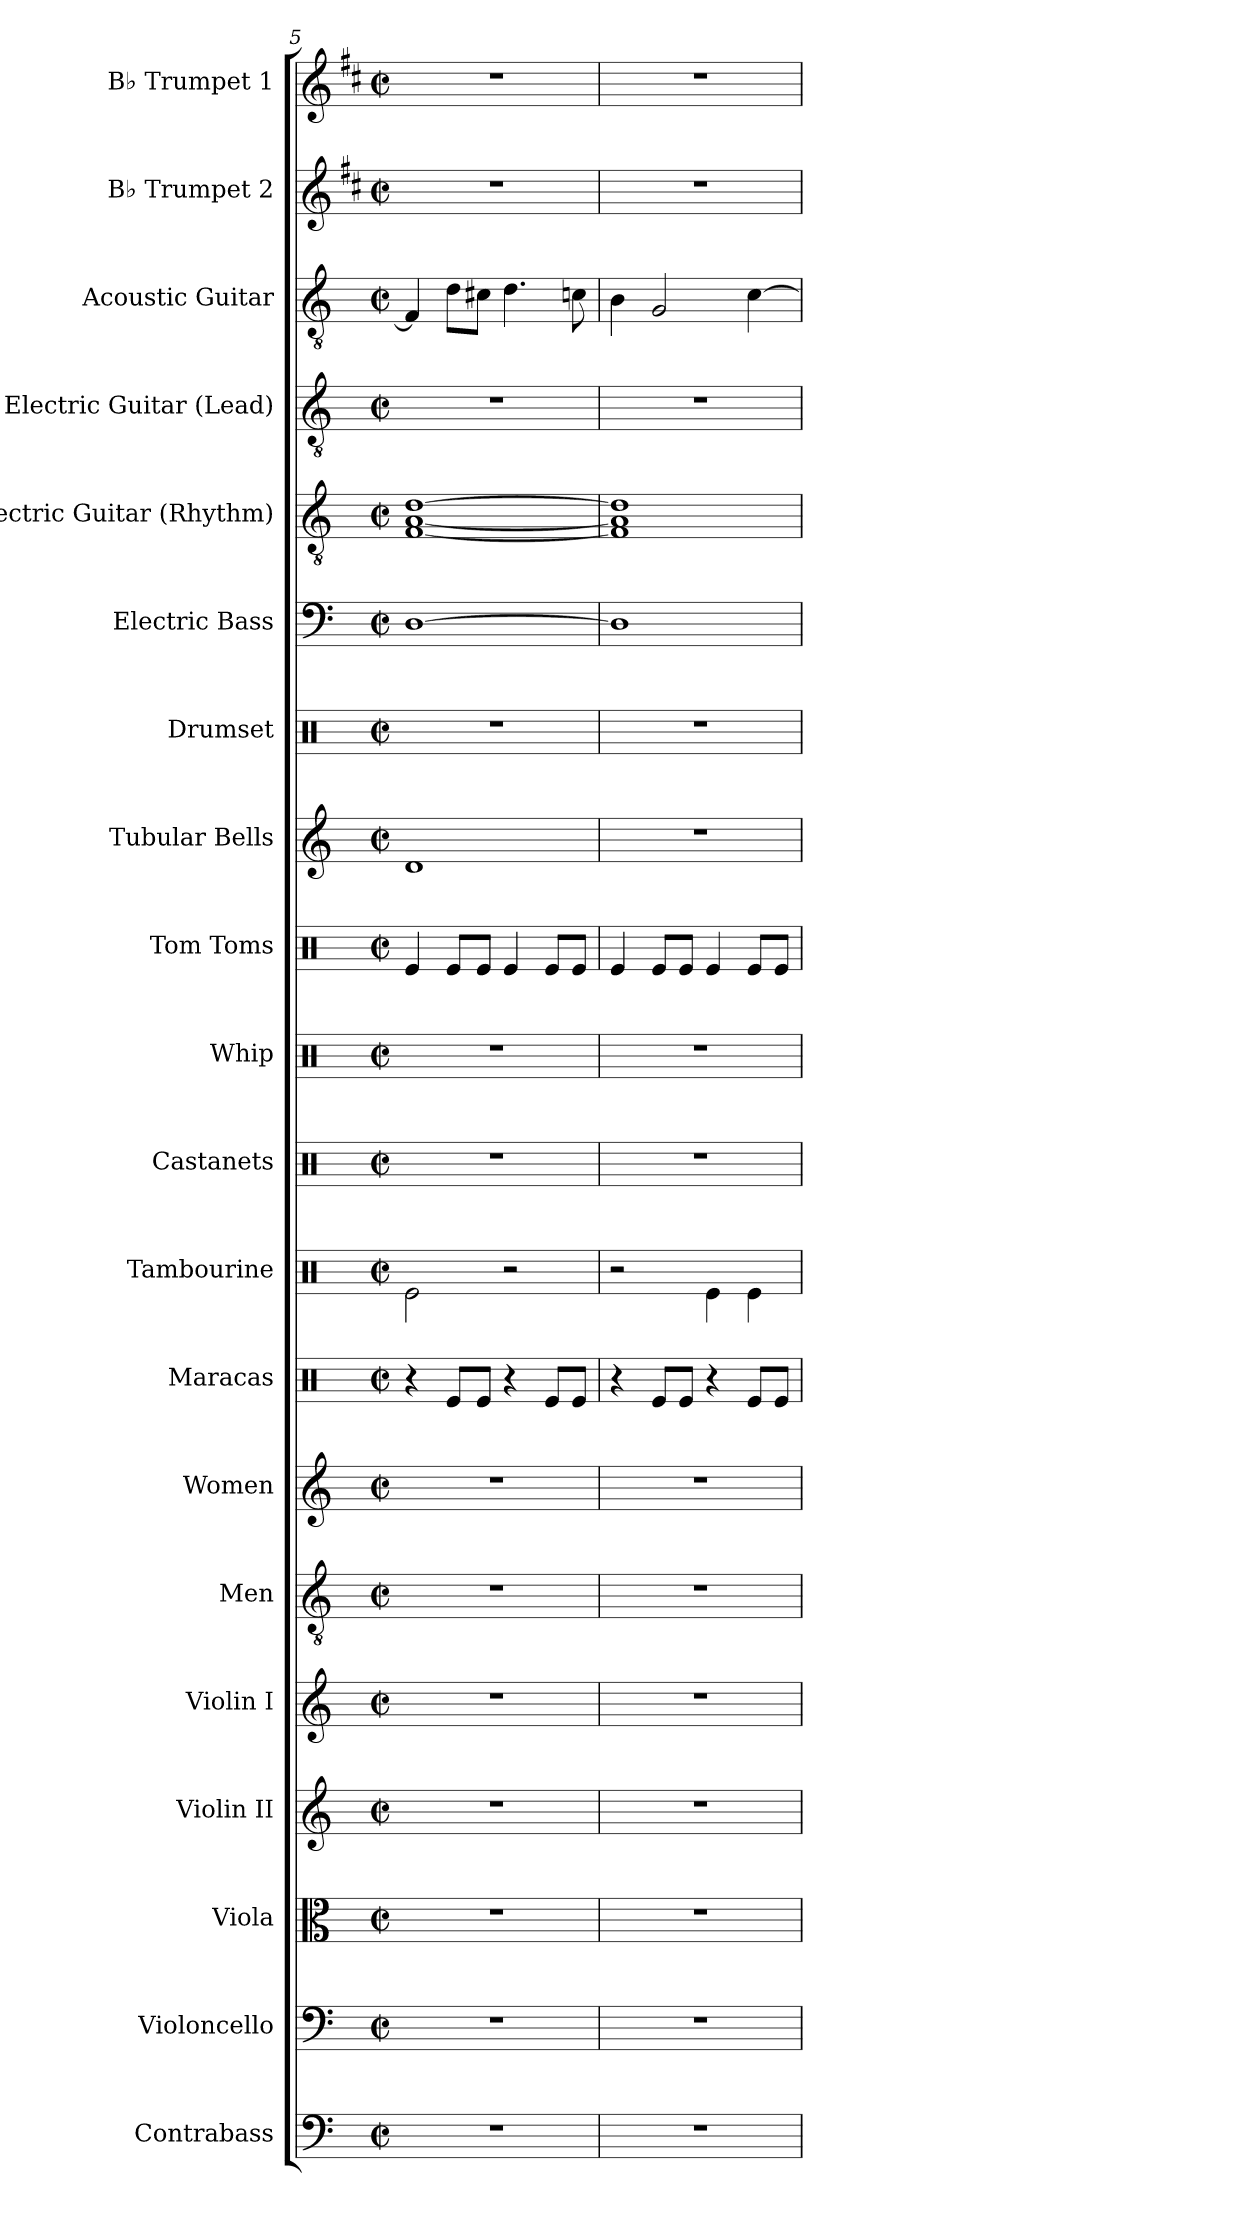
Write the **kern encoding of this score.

**kern	**kern	**kern	**kern	**kern	**kern	**kern	**kern	**kern	**kern	**kern	**kern	**kern	**kern	**kern	**kern	**kern	**kern	**kern	**kern
*part20	*part19	*part18	*part17	*part16	*part15	*part14	*part13	*part12	*part11	*part10	*part9	*part8	*part7	*part6	*part5	*part4	*part3	*part2	*part1
*staff20	*staff19	*staff18	*staff17	*staff16	*staff15	*staff14	*staff13	*staff12	*staff11	*staff10	*staff9	*staff8	*staff7	*staff6	*staff5	*staff4	*staff3	*staff2	*staff1
*I"Contrabass	*I"Violoncello	*I"Viola	*I"Violin II	*I"Violin I	*I"Men	*I"Women	*I"Maracas	*I"Tambourine	*I"Castanets	*I"Whip	*I"Tom Toms	*I"Tubular Bells	*I"Drumset	*I"Electric Bass	*I"Electric Guitar (Rhythm)	*I"Electric Guitar (Lead)	*I"Acoustic Guitar	*I"B♭ Trumpet 2	*I"B♭ Trumpet 1
*I'Cb.	*I'Vc.	*I'Vla.	*I'Vln. II	*I'Vln. I	*I'Men.	*I'Wo.	*I'Mrcs.	*I'Tamb.	*I'Cst.	*I'Wh.	*I'Toms	*I'Tu. Be.	*I'Drs.	*I'El. B.	*I'El. Guit. (R)	*I'El. Guit. (L)	*I'Guit.	*I'B♭ Tpt. 2	*I'B♭ Tpt. 1
*clefF4	*clefF4	*clefC3	*clefG2	*clefG2	*clefGv2	*clefG2	*clefX	*clefX	*clefX	*clefX	*clefX	*clefG2	*clefX	*clefF4	*clefGv2	*clefGv2	*clefGv2	*clefG2	*clefG2
*ITrd7c12	*	*	*	*	*	*	*	*	*	*	*	*	*	*ITrd7c12	*	*	*	*ITrd1c2	*ITrd1c2
*k[]	*k[]	*k[]	*k[]	*k[]	*k[]	*k[]	*k[]	*k[]	*k[]	*k[]	*k[]	*k[]	*k[]	*k[]	*k[]	*k[]	*k[]	*k[]	*k[]
*M2/2	*M2/2	*M2/2	*M2/2	*M2/2	*M2/2	*M2/2	*M2/2	*M2/2	*M2/2	*M2/2	*M2/2	*M2/2	*M2/2	*M2/2	*M2/2	*M2/2	*M2/2	*M2/2	*M2/2
*met(c|)	*met(c|)	*met(c|)	*met(c|)	*met(c|)	*met(c|)	*met(c|)	*met(c|)	*met(c|)	*met(c|)	*met(c|)	*met(c|)	*met(c|)	*met(c|)	*met(c|)	*met(c|)	*met(c|)	*met(c|)	*met(c|)	*met(c|)
=5	=5	=5	=5	=5	=5	=5	=5	=5	=5	=5	=5	=5	=5	=5	=5	=5	=5	=5	=5
1r	1r	1r	1r	1r	1r	1r	4r	2Re\	1r	1r	4Re/	1d	1r	[1DD	[1F [1A [1d	1r	4F/]	1r	1r
.	.	.	.	.	.	.	8Re/L	.	.	.	8Re/L	.	.	.	.	.	8d\L	.	.
.	.	.	.	.	.	.	8Re/J	.	.	.	8Re/J	.	.	.	.	.	8c#X\J	.	.
.	.	.	.	.	.	.	4r	2r	.	.	4Re/	.	.	.	.	.	4.d\	.	.
.	.	.	.	.	.	.	8Re/L	.	.	.	8Re/L	.	.	.	.	.	.	.	.
.	.	.	.	.	.	.	8Re/J	.	.	.	8Re/J	.	.	.	.	.	8cn\	.	.
=6	=6	=6	=6	=6	=6	=6	=6	=6	=6	=6	=6	=6	=6	=6	=6	=6	=6	=6	=6
1r	1r	1r	1r	1r	1r	1r	4r	2r	1r	1r	4Re/	1r	1r	1DD]	1F] 1A] 1d]	1r	4B\	1r	1r
.	.	.	.	.	.	.	8Re/L	.	.	.	8Re/L	.	.	.	.	.	2G/	.	.
.	.	.	.	.	.	.	8Re/J	.	.	.	8Re/J	.	.	.	.	.	.	.	.
.	.	.	.	.	.	.	4r	4Re\	.	.	4Re/	.	.	.	.	.	.	.	.
.	.	.	.	.	.	.	8Re/L	4Re\	.	.	8Re/L	.	.	.	.	.	[4c\	.	.
.	.	.	.	.	.	.	8Re/J	.	.	.	8Re/J	.	.	.	.	.	.	.	.
=	=	=	=	=	=	=	=	=	=	=	=	=	=	=	=	=	=	=	=
*-	*-	*-	*-	*-	*-	*-	*-	*-	*-	*-	*-	*-	*-	*-	*-	*-	*-	*-	*-
